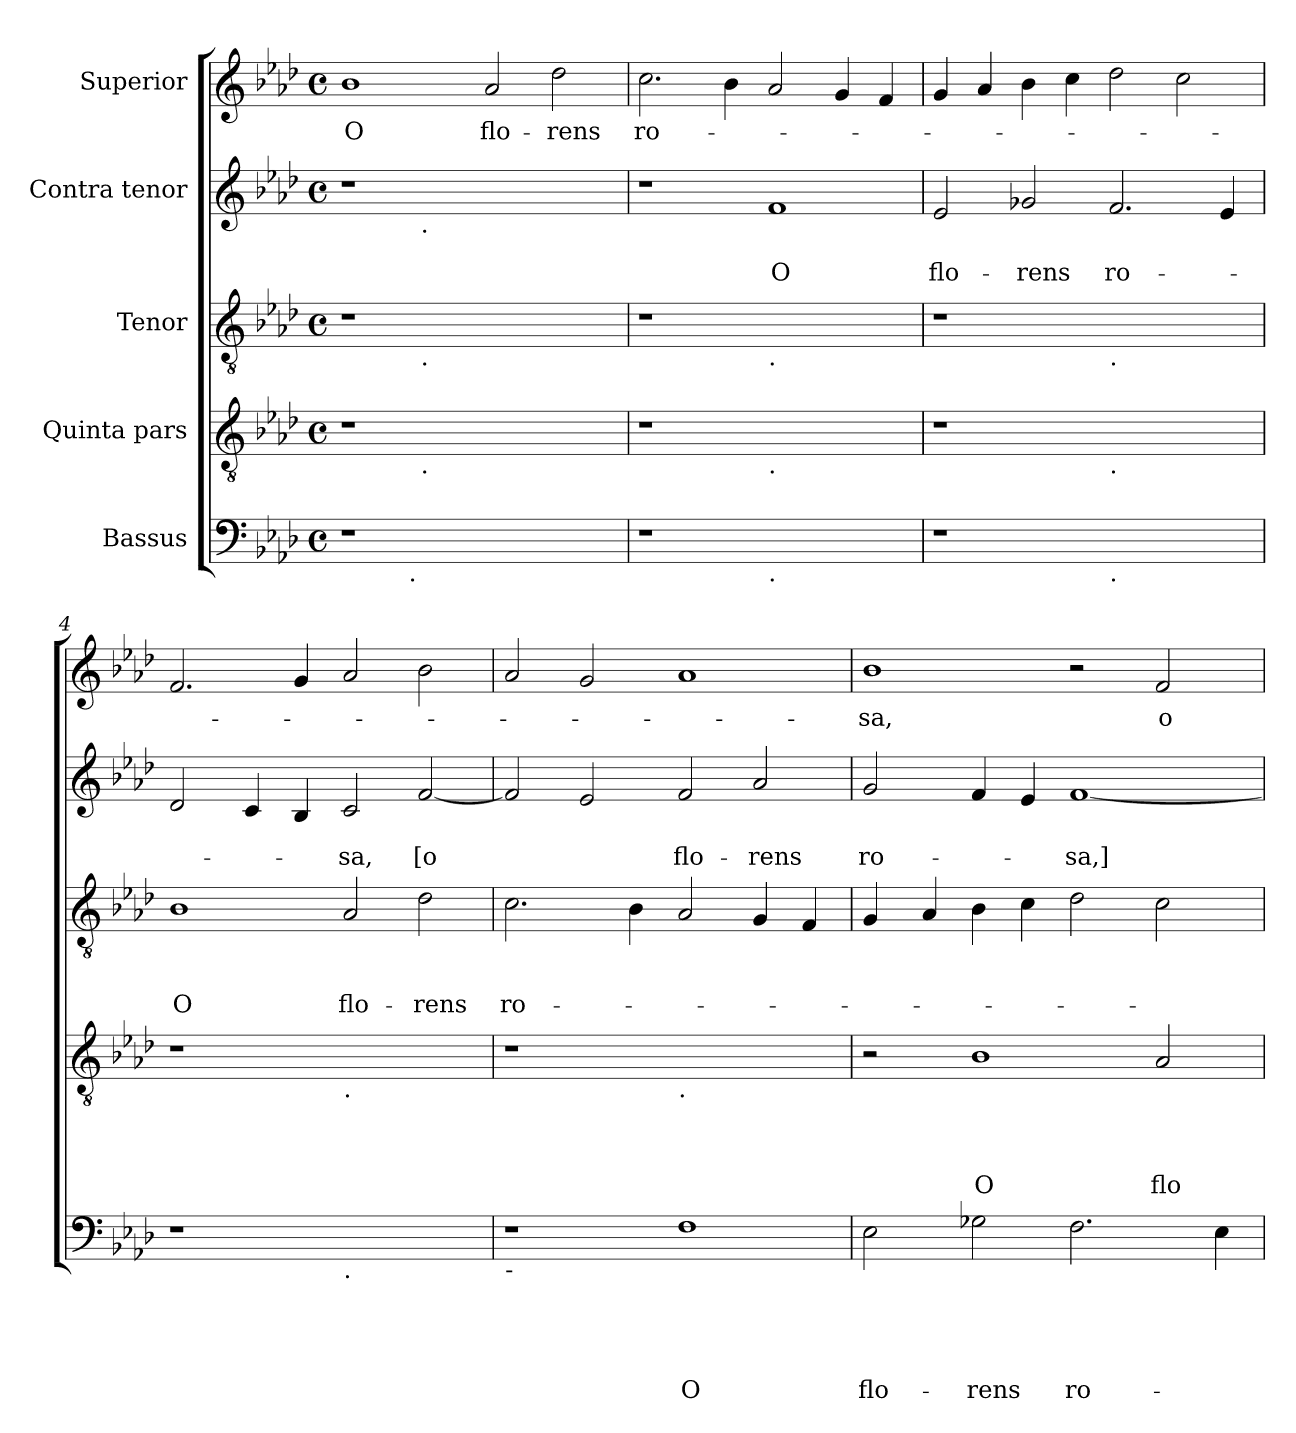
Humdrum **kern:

**kern	**text	**text	**text	**text	**text	**kern	**text	**text	**text	**text	**kern	**text	**text	**text	**kern	**text	**text	**kern	**text
*part5	*part5	*part5	*part5	*part5	*part5	*part4	*part4	*part4	*part4	*part4	*part3	*part3	*part3	*part3	*part2	*part2	*part2	*part1	*part1
*staff5	*staff5	*staff5	*staff5	*staff5	*staff5	*staff4	*staff4	*staff4	*staff4	*staff4	*staff3	*staff3	*staff3	*staff3	*staff2	*staff2	*staff2	*staff1	*staff1
*I"Bassus	*	*	*	*	*	*I"Quinta pars	*	*	*	*	*I"Tenor	*	*	*	*I"Contra tenor	*	*	*I"Superior	*
*clefF4	*	*	*	*	*	*clefGv2	*	*	*	*	*clefGv2	*	*	*	*clefG2	*	*	*clefG2	*
*k[b-e-a-d-]	*	*	*	*	*	*k[b-e-a-d-]	*	*	*	*	*k[b-e-a-d-]	*	*	*	*k[b-e-a-d-]	*	*	*k[b-e-a-d-]	*
*A-:	*	*	*	*	*	*A-:	*	*	*	*	*A-:	*	*	*	*A-:	*	*	*A-:	*
*M4/4	*	*	*	*	*	*M4/4	*	*	*	*	*M4/4	*	*	*	*M4/4	*	*	*M4/4	*
*met(c)	*	*	*	*	*	*met(c)	*	*	*	*	*met(c)	*	*	*	*met(c)	*	*	*met(c)	*
=1	=1	=1	=1	=1	=1	=1	=1	=1	=1	=1	=1	=1	=1	=1	=1	=1	=1	=1	=1
!	!	!	!	!	!	!	!	!	!	!	!	!	!	!	!	!	!	!	!LO:LY:b
*^	*	*	*	*	*	*^	*	*	*	*	*^	*	*	*	*^	*	*	*	*
1r	2ryy	.	.	.	.	.	1r	2ryy	.	.	.	.	1r	2ryy	.	.	.	1r	2ryy	.	.	1b-	O
!	!LO:TX:b:t=.	!	!	!	!	!	!	!	!	!	!	!	!	!	!	!	!	!	!	!	!	!	!
.	1.ryy	.	.	.	.	.	.	32ryy	.	.	.	.	.	32ryy	.	.	.	.	32ryy	.	.	.	.
!	!	!	!	!	!	!	!	!	!	!	!	!	!	!	!	!	!	!	!LO:TX:b:t=.	!	!	!	!
!	!	!	!	!	!	!	!	!	!	!	!	!	!	!LO:TX:b:t=.	!	!	!	!	!	!	!	!	!
!	!	!	!	!	!	!	!	!LO:TX:b:t=.	!	!	!	!	!	!	!	!	!	!	!	!	!	!	!
.	.	.	.	.	.	.	.	1ryy	.	.	.	.	.	1ryy	.	.	.	.	1ryy	.	.	.	.
!	!	!	!	!	!	!	!	!	!	!	!	!	!	!	!	!	!	!	!	!	!	!	!LO:LY:b
1ryy	.	.	.	.	.	.	1ryy	.	.	.	.	.	1ryy	.	.	.	.	1ryy	.	.	.	2a-/	flo-
!	!	!	!	!	!	!	!	!	!	!	!	!	!	!	!	!	!	!	!	!	!	!	!LO:LY:b
.	.	.	.	.	.	.	.	.	.	.	.	.	.	.	.	.	.	.	.	.	.	2dd-\	-rens
.	.	.	.	.	.	.	.	4...ryy	.	.	.	.	.	4...ryy	.	.	.	.	4...ryy	.	.	.	.
=2	=2	=2	=2	=2	=2	=2	=2	=2	=2	=2	=2	=2	=2	=2	=2	=2	=2	=2	=2	=2	=2	=2	=2
!	!	!	!	!	!	!	!	!	!	!	!	!	!	!	!	!	!	!	!	!	!	!	!LO:LY:b
*v	*v	*	*	*	*	*	*	*	*	*	*	*	*v	*v	*	*	*	*v	*v	*	*	*	*
*	*	*	*	*	*	*v	*v	*	*	*	*	*	*	*	*	*	*	*	*	*
1r	.	.	.	.	.	1r	.	.	.	.	1r	.	.	.	1r	.	.	2.cc\	ro-
.	.	.	.	.	.	.	.	.	.	.	.	.	.	.	.	.	.	4b-\	.
!	!	!	!	!	!	!	!	!	!	!	!LO:TX:b:t=.	!	!	!	!	!	!	!	!
!	!	!	!	!	!	!LO:TX:b:t=.	!	!	!	!	!	!	!	!	!	!	!	!	!
!LO:TX:b:t=.	!	!	!	!	!	!	!	!	!	!	!	!	!	!	!	!	!	!	!
!	!	!	!	!	!	!	!	!	!	!	!	!	!	!	!	!	!LO:LY:b	!	!
1ryy	.	.	.	.	.	1ryy	.	.	.	.	1ryy	.	.	.	1f	.	O	2a-/	.
.	.	.	.	.	.	.	.	.	.	.	.	.	.	.	.	.	.	4g/	.
.	.	.	.	.	.	.	.	.	.	.	.	.	.	.	.	.	.	4f/	.
=3	=3	=3	=3	=3	=3	=3	=3	=3	=3	=3	=3	=3	=3	=3	=3	=3	=3	=3	=3
!	!	!	!	!	!	!	!	!	!	!	!	!	!	!	!	!	!LO:LY:b	!	!
1r	.	.	.	.	.	1r	.	.	.	.	1r	.	.	.	2e-/	.	flo-	4g/	.
.	.	.	.	.	.	.	.	.	.	.	.	.	.	.	.	.	.	4a-/	.
!	!	!	!	!	!	!	!	!	!	!	!	!	!	!	!	!	!LO:LY:b	!	!
.	.	.	.	.	.	.	.	.	.	.	.	.	.	.	2g-X/	.	-rens	4b-\	.
.	.	.	.	.	.	.	.	.	.	.	.	.	.	.	.	.	.	4cc\	.
!	!	!	!	!	!	!	!	!	!	!	!LO:TX:b:t=.	!	!	!	!	!	!	!	!
!	!	!	!	!	!	!LO:TX:b:t=.	!	!	!	!	!	!	!	!	!	!	!	!	!
!LO:TX:b:t=.	!	!	!	!	!	!	!	!	!	!	!	!	!	!	!	!	!	!	!
!	!	!	!	!	!	!	!	!	!	!	!	!	!	!	!	!	!LO:LY:b	!	!
1ryy	.	.	.	.	.	1ryy	.	.	.	.	1ryy	.	.	.	2.f/	.	ro-	2dd-\	.
.	.	.	.	.	.	.	.	.	.	.	.	.	.	.	.	.	.	2cc\	.
.	.	.	.	.	.	.	.	.	.	.	.	.	.	.	4e-/	.	.	.	.
=4	=4	=4	=4	=4	=4	=4	=4	=4	=4	=4	=4	=4	=4	=4	=4	=4	=4	=4	=4
!	!	!	!	!	!	!	!	!	!	!	!	!	!	!LO:LY:b	!	!	!	!	!
1r	.	.	.	.	.	1r	.	.	.	.	1B-	.	.	O	2d-/	.	.	2.f/	.
.	.	.	.	.	.	.	.	.	.	.	.	.	.	.	4c/	.	.	.	.
.	.	.	.	.	.	.	.	.	.	.	.	.	.	.	4B-/	.	.	4g/	.
!	!	!	!	!	!	!LO:TX:b:t=.	!	!	!	!	!	!	!	!	!	!	!	!	!
!LO:TX:b:t=.	!	!	!	!	!	!	!	!	!	!	!	!	!	!	!	!	!	!	!
!	!	!	!	!	!	!	!	!	!	!	!	!	!	!LO:LY:b	!	!	!LO:LY:b	!	!
1ryy	.	.	.	.	.	1ryy	.	.	.	.	2A-/	.	.	flo-	2c/	.	-sa,	2a-/	.
!	!	!	!	!	!	!	!	!	!	!	!	!	!	!LO:LY:b	!	!	!LO:LY:b	!	!
.	.	.	.	.	.	.	.	.	.	.	2d-\	.	.	-rens	[<2f/	.	[o	2b-\	.
!!LO:LB:g=z
=5	=5	=5	=5	=5	=5	=5	=5	=5	=5	=5	=5	=5	=5	=5	=5	=5	=5	=5	=5
!LO:TX:b:t=-	!	!	!	!	!	!	!	!	!	!	!	!	!	!	!	!	!	!	!
!	!	!	!	!	!	!	!	!	!	!	!	!	!	!LO:LY:b	!	!	!	!	!
1r	.	.	.	.	.	1r	.	.	.	.	2.c\	.	.	ro-	2f/]	.	.	2a-/	.
.	.	.	.	.	.	.	.	.	.	.	.	.	.	.	2e-/	.	.	2g/	.
.	.	.	.	.	.	.	.	.	.	.	4B-\	.	.	.	.	.	.	.	.
!	!	!	!	!	!	!LO:TX:b:t=.	!	!	!	!	!	!	!	!	!	!	!	!	!
!	!	!	!	!	!LO:LY:b	!	!	!	!	!	!	!	!	!	!	!	!LO:LY:b	!	!
1F	.	.	.	.	O	1ryy	.	.	.	.	2A-/	.	.	.	2f/	.	flo-	1a-	.
!	!	!	!	!	!	!	!	!	!	!	!	!	!	!	!	!	!LO:LY:b	!	!
.	.	.	.	.	.	.	.	.	.	.	4G/	.	.	.	2a-/	.	-rens	.	.
.	.	.	.	.	.	.	.	.	.	.	4F/	.	.	.	.	.	.	.	.
=6	=6	=6	=6	=6	=6	=6	=6	=6	=6	=6	=6	=6	=6	=6	=6	=6	=6	=6	=6
!	!	!	!	!	!LO:LY:b	!	!	!	!	!	!	!	!	!	!	!	!LO:LY:b	!	!LO:LY:b
*	*	*	*	*	*	*	*	*	*	*	*^	*	*	*	*^	*	*	*	*
2E-\	.	.	.	.	flo-	2r	.	.	.	.	4G/	32ryy	.	.	.	2g/	32ryy	.	ro-	1b-	-sa,
.	.	.	.	.	.	.	.	.	.	.	.	1ryy	.	.	.	.	1ryy	.	.	.	.
.	.	.	.	.	.	.	.	.	.	.	4A-/	.	.	.	.	.	.	.	.	.	.
!	!	!	!	!	!LO:LY:b	!	!	!	!	!LO:LY:b	!	!	!	!	!	!	!	!	!	!	!
2G-X\	.	.	.	.	-rens	1B-	.	.	.	O	4B-\	.	.	.	.	4f/	.	.	.	.	.
.	.	.	.	.	.	.	.	.	.	.	4c\	.	.	.	.	4e-/	.	.	.	.	.
!	!	!	!	!	!LO:LY:b	!	!	!	!	!	!	!	!	!	!	!	!	!	!LO:LY:b	!	!
2.F\	.	.	.	.	ro-	.	.	.	.	.	2d-\	.	.	.	.	[<1f	.	.	-sa,]	2r	.
.	.	.	.	.	.	.	.	.	.	.	.	2ryy	.	.	.	.	2ryy	.	.	.	.
!	!	!	!	!	!	!	!	!	!	!LO:LY:b	!	!	!	!	!	!	!	!	!	!	!LO:LY:b
.	.	.	.	.	.	2A-/	.	.	.	flo-	2c\	.	.	.	.	.	.	.	.	2f/	o
.	.	.	.	.	.	.	.	.	.	.	.	4...ryy	.	.	.	.	4...ryy	.	.	.	.
4E-\	.	.	.	.	.	.	.	.	.	.	.	.	.	.	.	.	.	.	.	.	.
*	*	*	*	*	*	*	*	*	*	*	*v	*v	*	*	*	*	*	*	*	*	*
*	*	*	*	*	*	*	*	*	*	*	*	*	*	*	*v	*v	*	*	*	*
=	=	=	=	=	=	=	=	=	=	=	=	=	=	=	=	=	=	=	=
*-	*-	*-	*-	*-	*-	*-	*-	*-	*-	*-	*-	*-	*-	*-	*-	*-	*-	*-	*-
